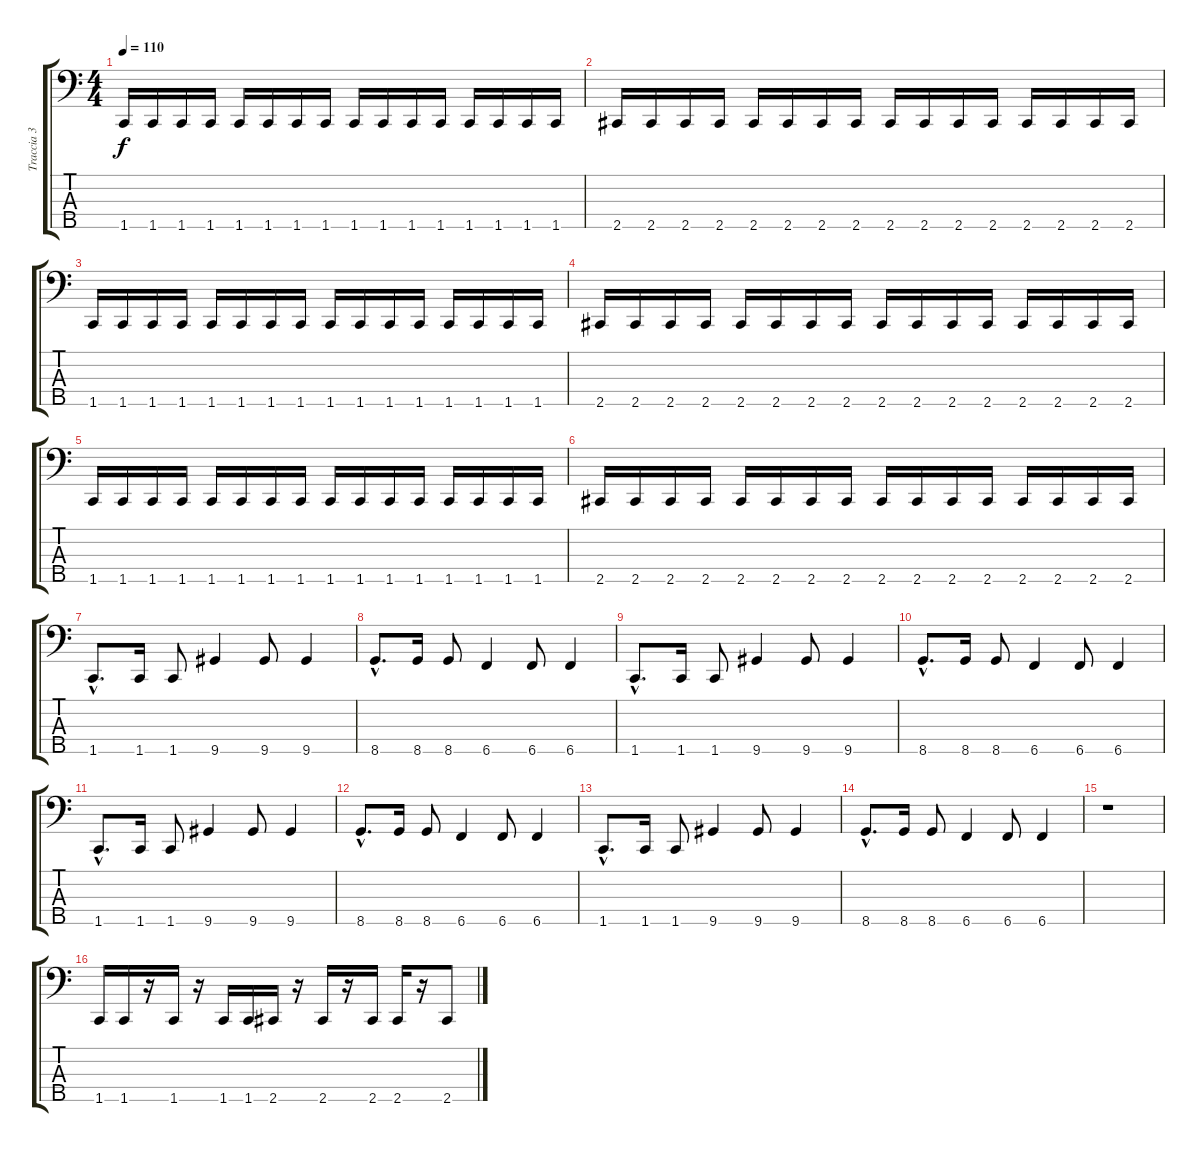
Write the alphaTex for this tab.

\track ("Traccia 3" "Traccia 3") {instrument electricbassfinger}
\staff {score tabs}
\tuning (G2 D2 A1 E1 B0) {hide}
\ts (4 4)
\tempo 110
\clef f4
\ks c
1.5.16{dy f} 1.5.16 1.5.16 1.5.16 1.5.16 1.5.16 1.5.16 1.5.16 1.5.16 1.5.16 1.5.16 1.5.16 1.5.16 1.5.16 1.5.16 1.5.16 |
2.5.16 2.5.16 2.5.16 2.5.16 2.5.16 2.5.16 2.5.16 2.5.16 2.5.16 2.5.16 2.5.16 2.5.16 2.5.16 2.5.16 2.5.16 2.5.16 |
1.5.16 1.5.16 1.5.16 1.5.16 1.5.16 1.5.16 1.5.16 1.5.16 1.5.16 1.5.16 1.5.16 1.5.16 1.5.16 1.5.16 1.5.16 1.5.16 |
2.5.16 2.5.16 2.5.16 2.5.16 2.5.16 2.5.16 2.5.16 2.5.16 2.5.16 2.5.16 2.5.16 2.5.16 2.5.16 2.5.16 2.5.16 2.5.16 |
1.5.16 1.5.16 1.5.16 1.5.16 1.5.16 1.5.16 1.5.16 1.5.16 1.5.16 1.5.16 1.5.16 1.5.16 1.5.16 1.5.16 1.5.16 1.5.16 |
2.5.16 2.5.16 2.5.16 2.5.16 2.5.16 2.5.16 2.5.16 2.5.16 2.5.16 2.5.16 2.5.16 2.5.16 2.5.16 2.5.16 2.5.16 2.5.16 |
1.5{hac}.8{d} 1.5.16 1.5.8 9.5.4 9.5.8 9.5.4 |
8.5{hac}.8{d} 8.5.16 8.5.8 6.5.4 6.5.8 6.5.4 |
1.5{hac}.8{d} 1.5.16 1.5.8 9.5.4 9.5.8 9.5.4 |
8.5{hac}.8{d} 8.5.16 8.5.8 6.5.4 6.5.8 6.5.4 |
1.5{hac}.8{d} 1.5.16 1.5.8 9.5.4 9.5.8 9.5.4 |
8.5{hac}.8{d} 8.5.16 8.5.8 6.5.4 6.5.8 6.5.4 |
1.5{hac}.8{d} 1.5.16 1.5.8 9.5.4 9.5.8 9.5.4 |
8.5{hac}.8{d} 8.5.16 8.5.8 6.5.4 6.5.8 6.5.4 |
r.1 |
1.5.16 1.5.16 r.16 1.5.16 r.16 1.5.16 1.5.16 2.5.16 r.16 2.5.16 r.16 2.5.16 2.5.16 r.16 2.5.8
